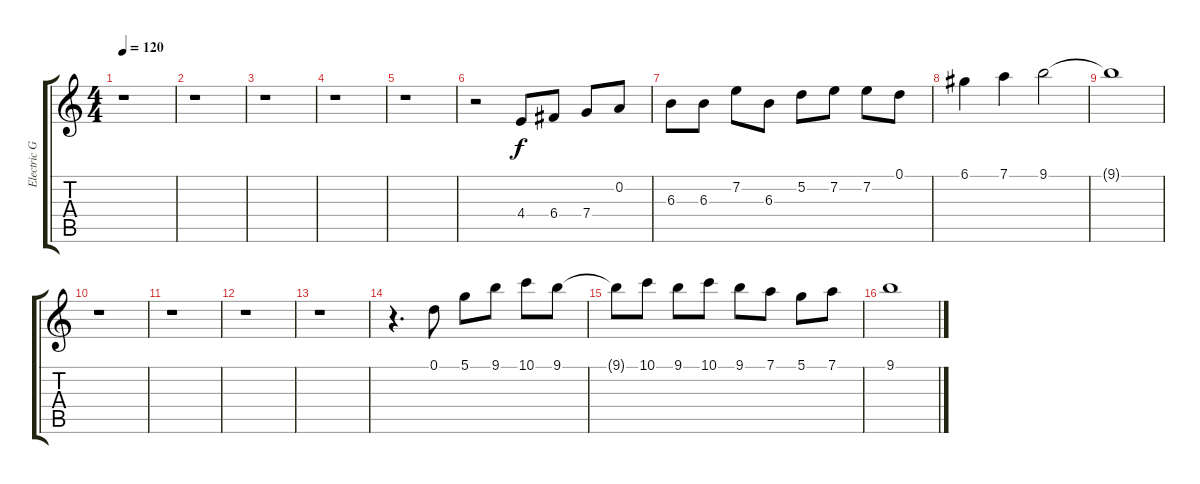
\track ("Electric Guitar 2-2" "Electric G") {instrument distortionguitar}
\staff {score tabs}
\tuning (D4 A3 F3 C3 G2 D2) {hide}
\ts (4 4)
\tempo 120
\clef g2
\ks c
r.1{dy f} |
r.1 |
r.1 |
r.1 |
r.1 |
r.2 4.4.8 6.4.8 7.4.8 0.2.8 |
6.3.8 6.3.8 7.2.8 6.3.8 5.2.8 7.2.8 7.2.8 0.1.8 |
6.1.4 7.1.4 9.1.2 |
9.1{t}.1 |
r.1 |
r.1 |
r.1 |
r.1 |
r.4{d} 0.1.8 5.1.8 9.1.8 10.1.8 9.1.8 |
9.1{t}.8 10.1.8 9.1.8 10.1.8 9.1.8 7.1.8 5.1.8 7.1.8 |
9.1.1
